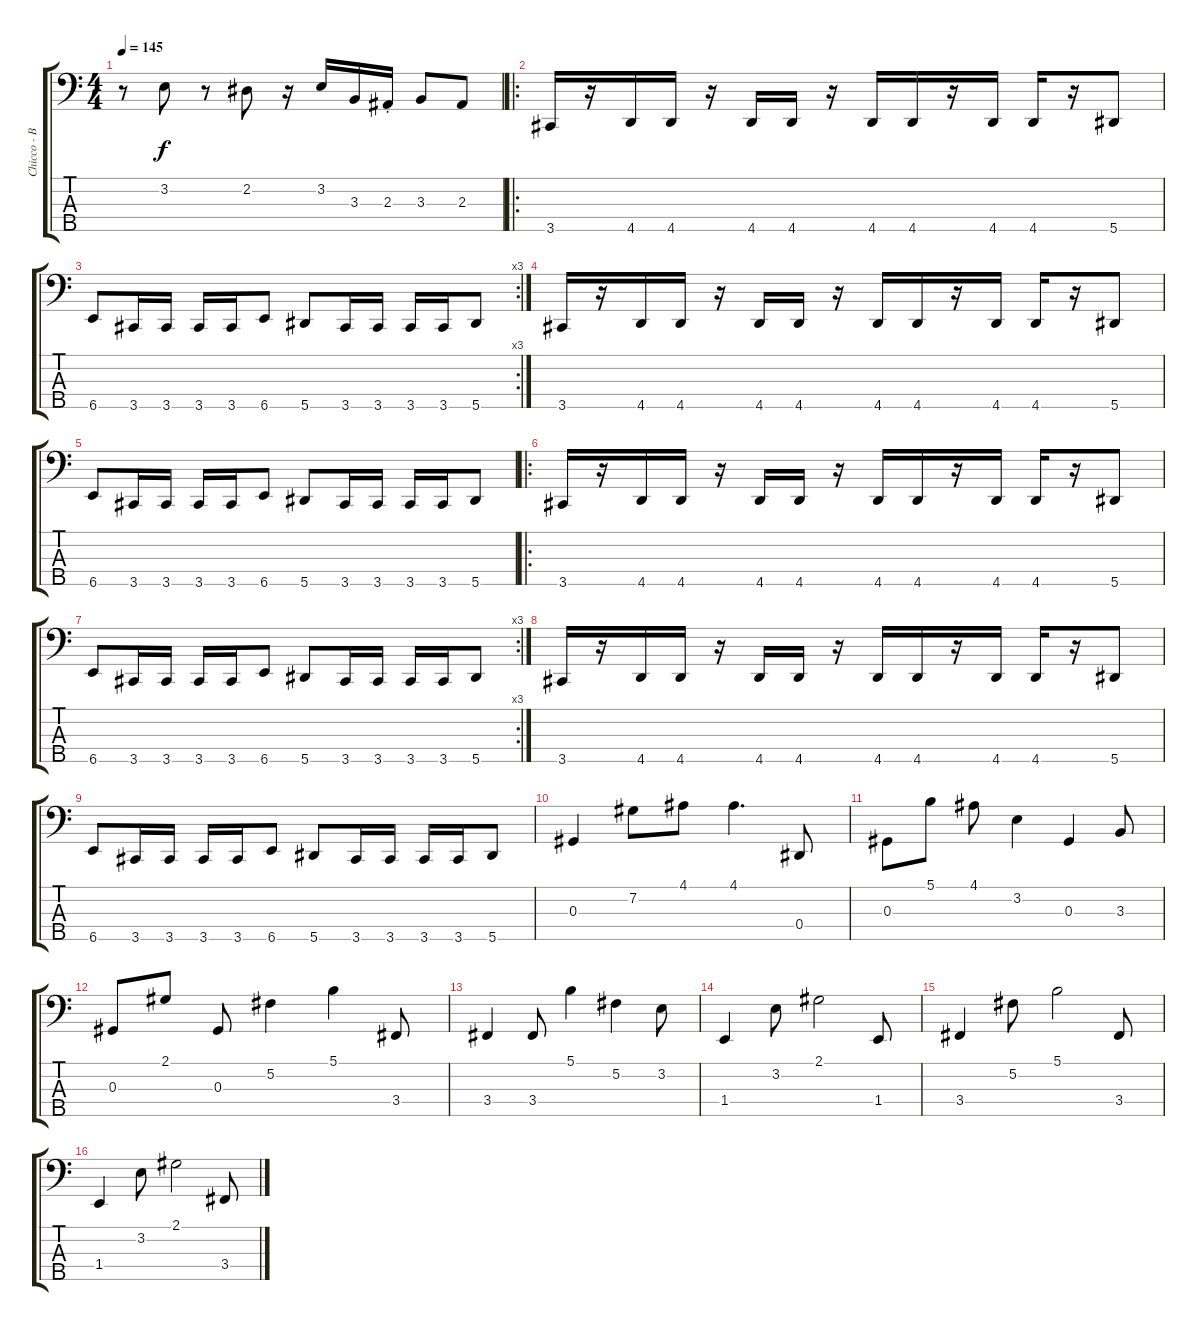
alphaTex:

\track ("Chicco - Bass" "Chicco - B") {instrument fretlessbass}
\staff {score tabs}
\tuning (Gb2 Db2 Ab1 Eb1 Bb0) {hide}
\ts (4 4)
\tempo 145
\clef f4
\ks c
r.8{dy f} 3.2.8 r.8 2.2.8 r.16 3.2.16 3.3.16 2.3{st}.16 3.3.8 2.3.8 |
\ro
3.5.16 r.16 4.5.16 4.5.16 r.16 4.5.16 4.5.16 r.16 4.5.16 4.5.16 r.16 4.5.16 4.5.16 r.16 5.5.8 |
\rc 3
6.5.8 3.5.16 3.5.16 3.5.16 3.5.16 6.5.8 5.5.8 3.5.16 3.5.16 3.5.16 3.5.16 5.5.8 |
3.5.16 r.16 4.5.16 4.5.16 r.16 4.5.16 4.5.16 r.16 4.5.16 4.5.16 r.16 4.5.16 4.5.16 r.16 5.5.8 |
6.5.8 3.5.16 3.5.16 3.5.16 3.5.16 6.5.8 5.5.8 3.5.16 3.5.16 3.5.16 3.5.16 5.5.8 |
\ro
3.5.16 r.16 4.5.16 4.5.16 r.16 4.5.16 4.5.16 r.16 4.5.16 4.5.16 r.16 4.5.16 4.5.16 r.16 5.5.8 |
\rc 3
6.5.8 3.5.16 3.5.16 3.5.16 3.5.16 6.5.8 5.5.8 3.5.16 3.5.16 3.5.16 3.5.16 5.5.8 |
3.5.16 r.16 4.5.16 4.5.16 r.16 4.5.16 4.5.16 r.16 4.5.16 4.5.16 r.16 4.5.16 4.5.16 r.16 5.5.8 |
6.5.8 3.5.16 3.5.16 3.5.16 3.5.16 6.5.8 5.5.8 3.5.16 3.5.16 3.5.16 3.5.16 5.5.8 |
0.3.4 7.2.8 4.1.8 4.1.4{d} 0.4.8 |
0.3.8 5.1.8 4.1.8 3.2.4 0.3.4 3.3.8 |
0.3.8 2.1.8 0.3.8 5.2.4 5.1.4 3.4.8 |
3.4.4 3.4.8 5.1.4 5.2.4 3.2.8 |
1.4.4 3.2.8 2.1.2 1.4.8 |
3.4.4 5.2.8 5.1.2 3.4.8 |
1.4.4 3.2.8 2.1.2 3.4.8
